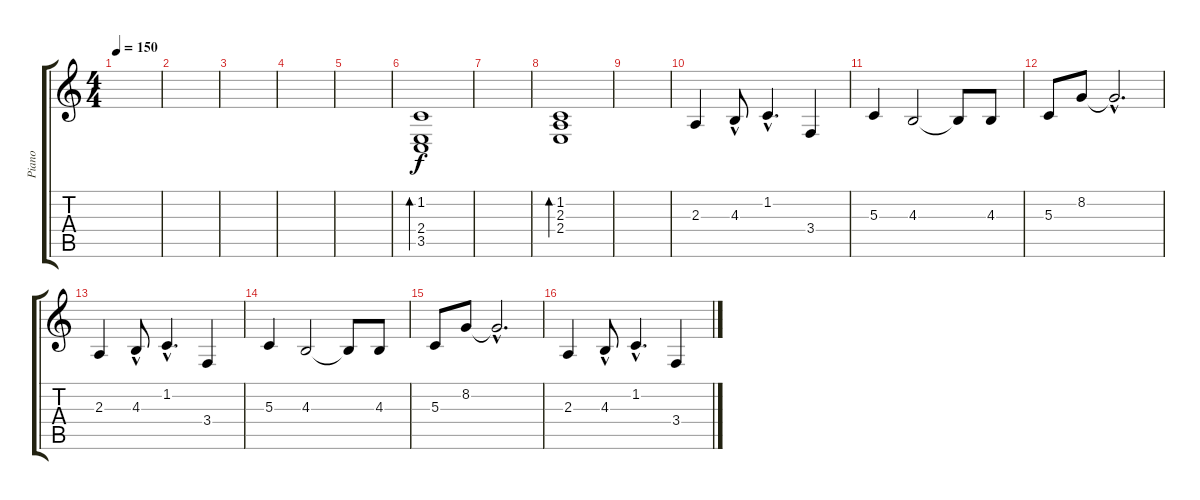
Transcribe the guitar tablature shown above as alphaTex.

\track ("Piano" "Piano") {instrument brightacousticpiano}
\staff {score tabs}
\tuning (E4 B3 G3 D3 A2 E2) {hide}
\ts (4 4)
\tempo 150
\clef g2
\ks c
|
|
|
|
|
(1.2 2.4 3.5).1{bd 480} |
|
(1.2 2.3 2.4).1{bd 480} |
|
2.3.4 4.3{hac}.8 1.2{hac}.4{d} 3.4.4 |
5.3.4 4.3.2 4.3{t}.8 4.3.8 |
5.3.8 8.2.8 8.2{hac t}.2{d} |
2.3.4 4.3{hac}.8 1.2{hac}.4{d} 3.4.4 |
5.3.4 4.3.2 4.3{t}.8 4.3.8 |
5.3.8 8.2.8 8.2{hac t}.2{d} |
2.3.4 4.3{hac}.8 1.2{hac}.4{d} 3.4.4
